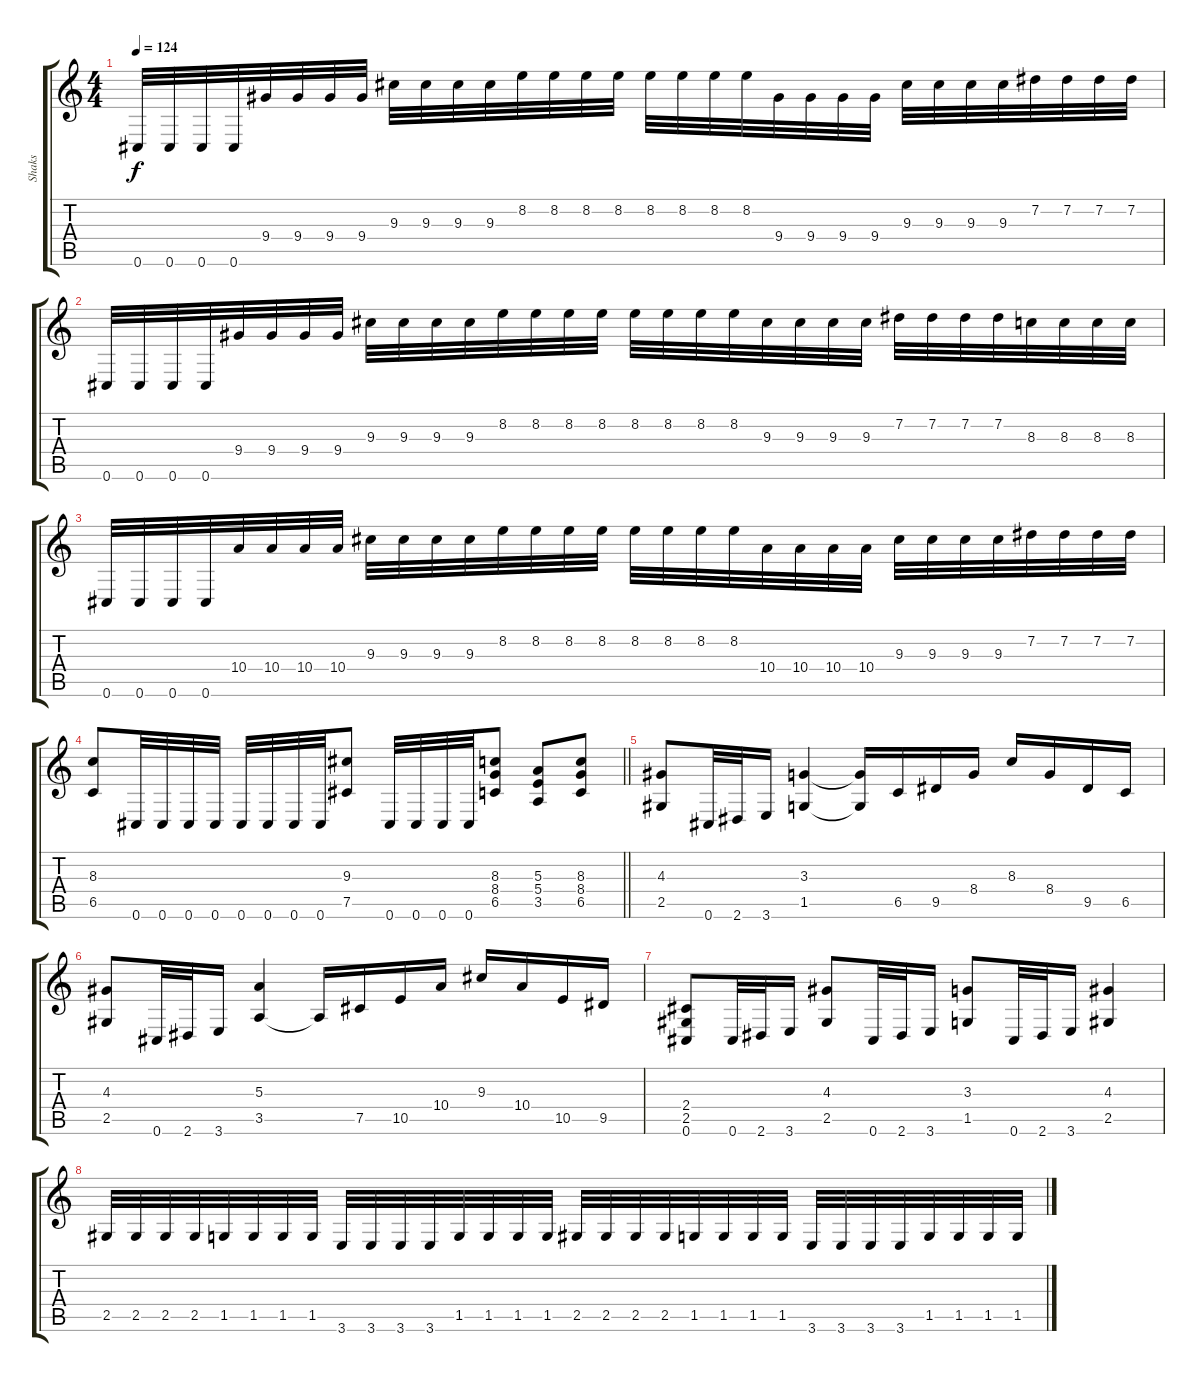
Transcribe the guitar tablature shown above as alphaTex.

\track ("Shaks" "Shaks") {instrument distortionguitar}
\staff {score tabs}
\tuning (Db4 Ab3 E3 B2 Gb2 Db2) {hide}
\ts (4 4)
\tempo 124
\clef g2
\ks c
0.6.32{dy f} 0.6.32 0.6.32 0.6.32 9.4.32 9.4.32 9.4.32 9.4.32 9.3.32 9.3.32 9.3.32 9.3.32 8.2.32 8.2.32 8.2.32 8.2.32 8.2.32 8.2.32 8.2.32 8.2.32 9.4.32 9.4.32 9.4.32 9.4.32 9.3.32 9.3.32 9.3.32 9.3.32 7.2.32 7.2.32 7.2.32 7.2.32 |
0.6.32 0.6.32 0.6.32 0.6.32 9.4.32 9.4.32 9.4.32 9.4.32 9.3.32 9.3.32 9.3.32 9.3.32 8.2.32 8.2.32 8.2.32 8.2.32 8.2.32 8.2.32 8.2.32 8.2.32 9.3.32 9.3.32 9.3.32 9.3.32 7.2.32 7.2.32 7.2.32 7.2.32 8.3.32 8.3.32 8.3.32 8.3.32 |
0.6.32 0.6.32 0.6.32 0.6.32 10.4.32 10.4.32 10.4.32 10.4.32 9.3.32 9.3.32 9.3.32 9.3.32 8.2.32 8.2.32 8.2.32 8.2.32 8.2.32 8.2.32 8.2.32 8.2.32 10.4.32 10.4.32 10.4.32 10.4.32 9.3.32 9.3.32 9.3.32 9.3.32 7.2.32 7.2.32 7.2.32 7.2.32 |
\barLineRight lightlight
(8.3 6.5).8 0.6.32 0.6.32 0.6.32 0.6.32 0.6.32 0.6.32 0.6.32 0.6.32 (9.3 7.5).8 0.6.32 0.6.32 0.6.32 0.6.32 (8.3 8.4 6.5).8 (5.3 5.4 3.5).8 (8.3 8.4 6.5).8 |
(4.3 2.5).8 0.6.32 2.6.32 3.6.16 (3.3 1.5).4 (3.3{t} 1.5{t}).16 6.5.16 9.5.16 8.4.16 8.3.16 8.4.16 9.5.16 6.5.16 |
(4.3 2.5).8 0.6.32 2.6.32 3.6.16 (5.3 3.5).4 3.5{t}.16 7.5.16 10.5.16 10.4.16 9.3.16 10.4.16 10.5.16 9.5.16 |
(2.4 2.5 0.6).8 0.6.32 2.6.32 3.6.16 (4.3 2.5).8 0.6.32 2.6.32 3.6.16 (3.3 1.5).8 0.6.32 2.6.32 3.6.16 (4.3 2.5).4 |
2.5.32 2.5.32 2.5.32 2.5.32 1.5.32 1.5.32 1.5.32 1.5.32 3.6.32 3.6.32 3.6.32 3.6.32 1.5.32 1.5.32 1.5.32 1.5.32 2.5.32 2.5.32 2.5.32 2.5.32 1.5.32 1.5.32 1.5.32 1.5.32 3.6.32 3.6.32 3.6.32 3.6.32 1.5.32 1.5.32 1.5.32 1.5.32
